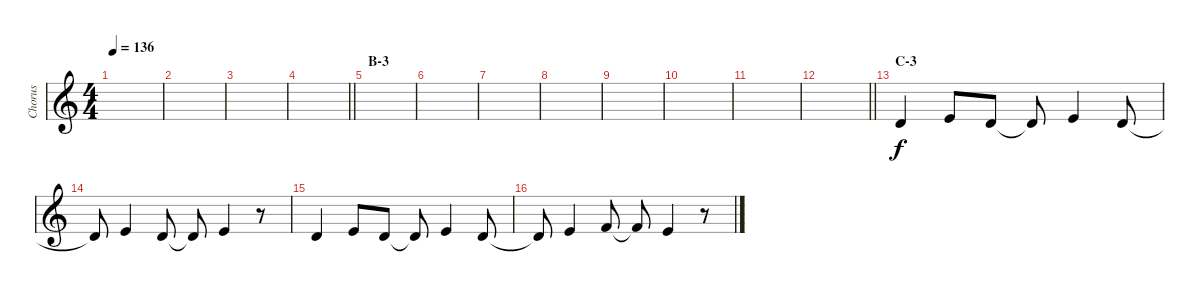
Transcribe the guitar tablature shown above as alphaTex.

\track ("Chorus" "Chorus") {instrument cello}
\staff {score}
\tuning (E4 B3 G3 D3 A2 D2) {hide}
\ts (4 4)
\tempo 136
\clef g2
\ks c
|
|
|
\barLineRight lightlight
|
\section ("" "B-3")
|
|
|
|
|
|
|
\barLineRight lightlight
|
\section ("" "C-3")
3.2.4 0.1.8 3.2.8 3.2{t}.8 0.1.4 3.2.8 |
3.2{t}.8 0.1.4 3.2.8 3.2{t}.8 0.1.4 r.8 |
3.2.4 0.1.8 3.2.8 3.2{t}.8 0.1.4 3.2.8 |
3.2{t}.8 0.1.4 1.1.8 1.1{t}.8 0.1.4 r.8
